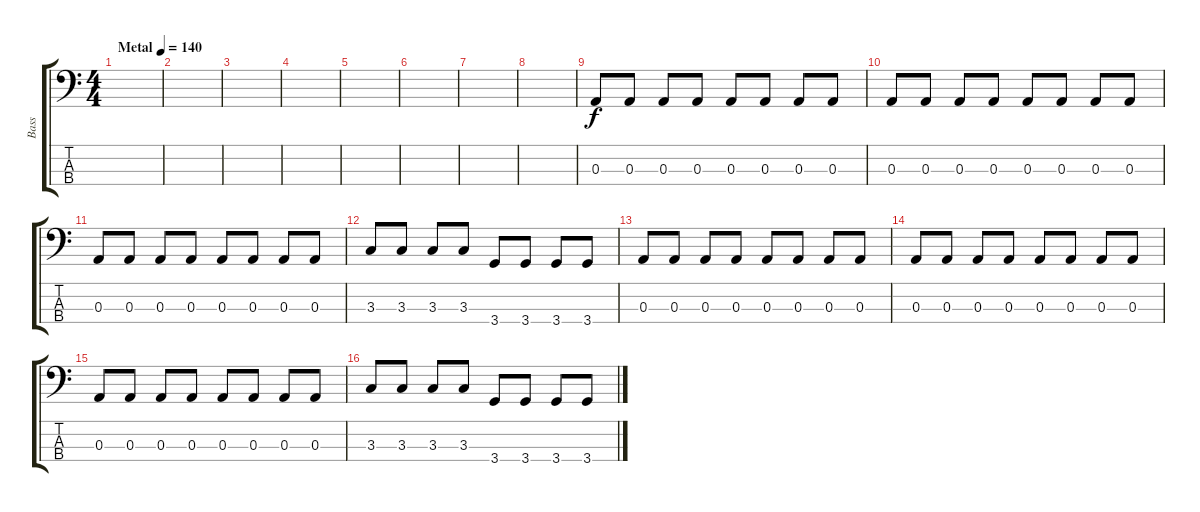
\track ("Bass" "Bass") {instrument electricbassfinger}
\staff {score tabs}
\tuning (G2 D2 A1 E1) {hide}
\ts (4 4)
\tempo (140 "Metal")
\clef f4
\ks c
|
|
|
|
|
|
|
|
0.3.8 0.3.8 0.3.8 0.3.8 0.3.8 0.3.8 0.3.8 0.3.8 |
0.3.8 0.3.8 0.3.8 0.3.8 0.3.8 0.3.8 0.3.8 0.3.8 |
0.3.8 0.3.8 0.3.8 0.3.8 0.3.8 0.3.8 0.3.8 0.3.8 |
3.3.8 3.3.8 3.3.8 3.3.8 3.4.8 3.4.8 3.4.8 3.4.8 |
0.3.8 0.3.8 0.3.8 0.3.8 0.3.8 0.3.8 0.3.8 0.3.8 |
0.3.8 0.3.8 0.3.8 0.3.8 0.3.8 0.3.8 0.3.8 0.3.8 |
0.3.8 0.3.8 0.3.8 0.3.8 0.3.8 0.3.8 0.3.8 0.3.8 |
3.3.8 3.3.8 3.3.8 3.3.8 3.4.8 3.4.8 3.4.8 3.4.8
